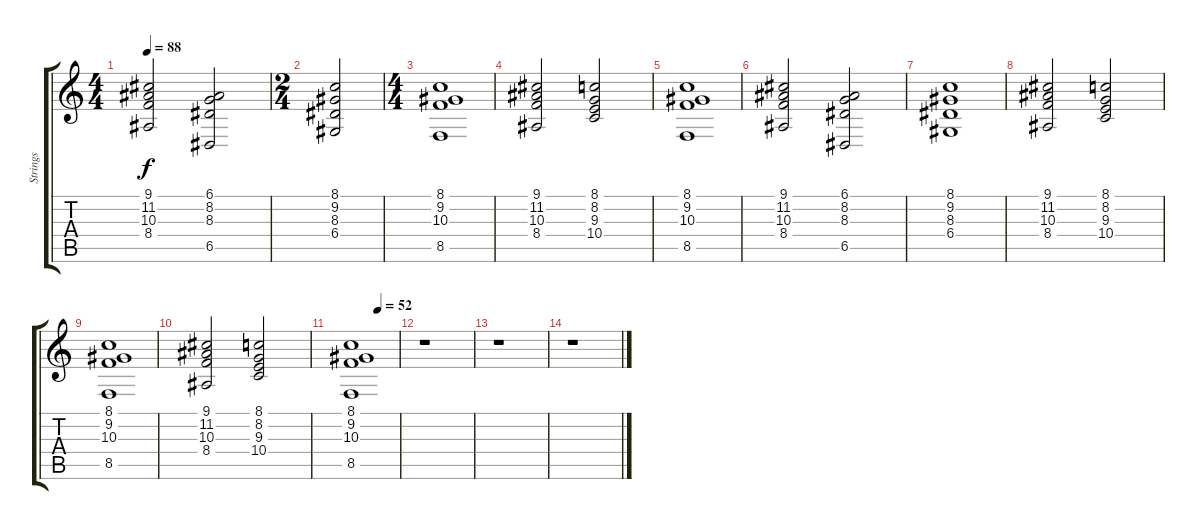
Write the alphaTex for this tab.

\track ("Strings" "Strings") {instrument stringensemble1}
\staff {score tabs}
\tuning (E4 B3 G3 D3 A2 E2) {hide}
\ts (4 4)
\tempo 88
\clef g2
\ks c
(9.1 11.2 10.3 8.4).2{dy f} (6.1 8.2 8.3 6.5).2 |
\ts (2 4)
(8.1 9.2 8.3 6.4).2 |
\ts (4 4)
(8.1 9.2 10.3 8.5).1 |
(9.1 11.2 10.3 8.4).2 (8.1 8.2 9.3 10.4).2 |
(8.1 9.2 10.3 8.5).1 |
(9.1 11.2 10.3 8.4).2 (6.1 8.2 8.3 6.5).2 |
(8.1 9.2 8.3 6.4).1 |
(9.1 11.2 10.3 8.4).2 (8.1 8.2 9.3 10.4).2 |
(8.1 9.2 10.3 8.5).1 |
(9.1 11.2 10.3 8.4).2 (8.1 8.2 9.3 10.4).2 |
\tempo (52 0.5)
(8.1 9.2 10.3 8.5).1 |
r.1 |
r.1 |
r.1
